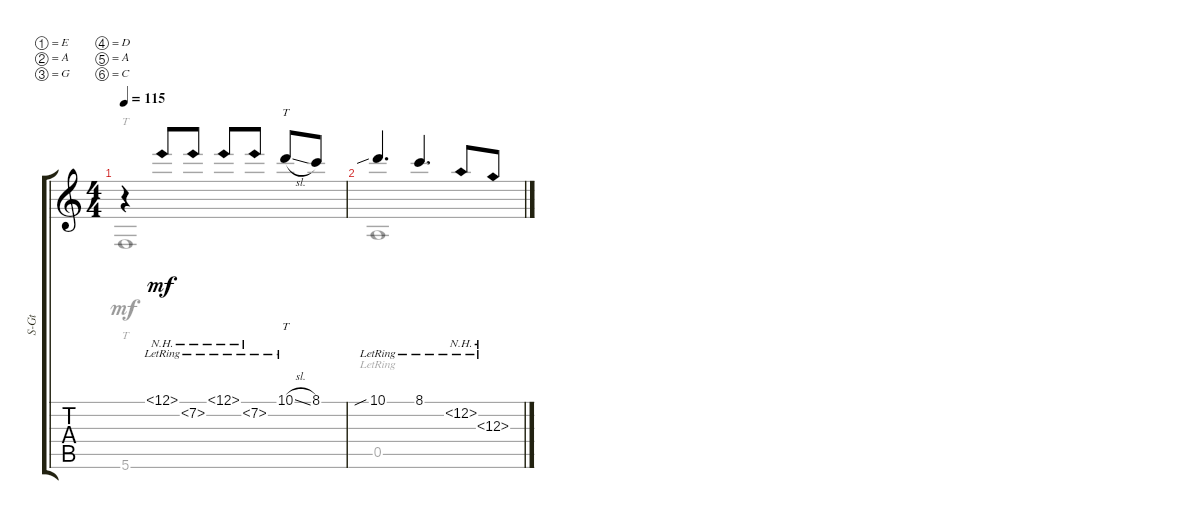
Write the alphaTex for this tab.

\defaultSystemsLayout 4
\bracketExtendMode groupsimilarinstruments
\otherSystemsTrackNameOrientation horizontal
\chordDiagramsInScore
\track ("Steel Guitar" "S-Gt") {instrument acousticguitarsteel}
\staff {score tabs}
\tuning (E4 A3 G3 D3 A2 C2)
\voice
\ts (4 4)
\tempo 115
\clef g2
\ks c
r.4{dy mf} 12.1{nh lr}.8 7.2{nh lr}.8 12.1{nh lr}.8 7.2{nh lr}.8 10.1{sl lr}.8{tt} 8.1.8 |
10.1{sib lr}.4{d} 8.1{lr}.4{d} 12.2{nh lr}.8 12.3{nh lr}.8 |
\voice
\clef g2
\ottava regular
\simile none
\ks c
5.6.1{tt dy mf} |
0.5{lr}.1 |
